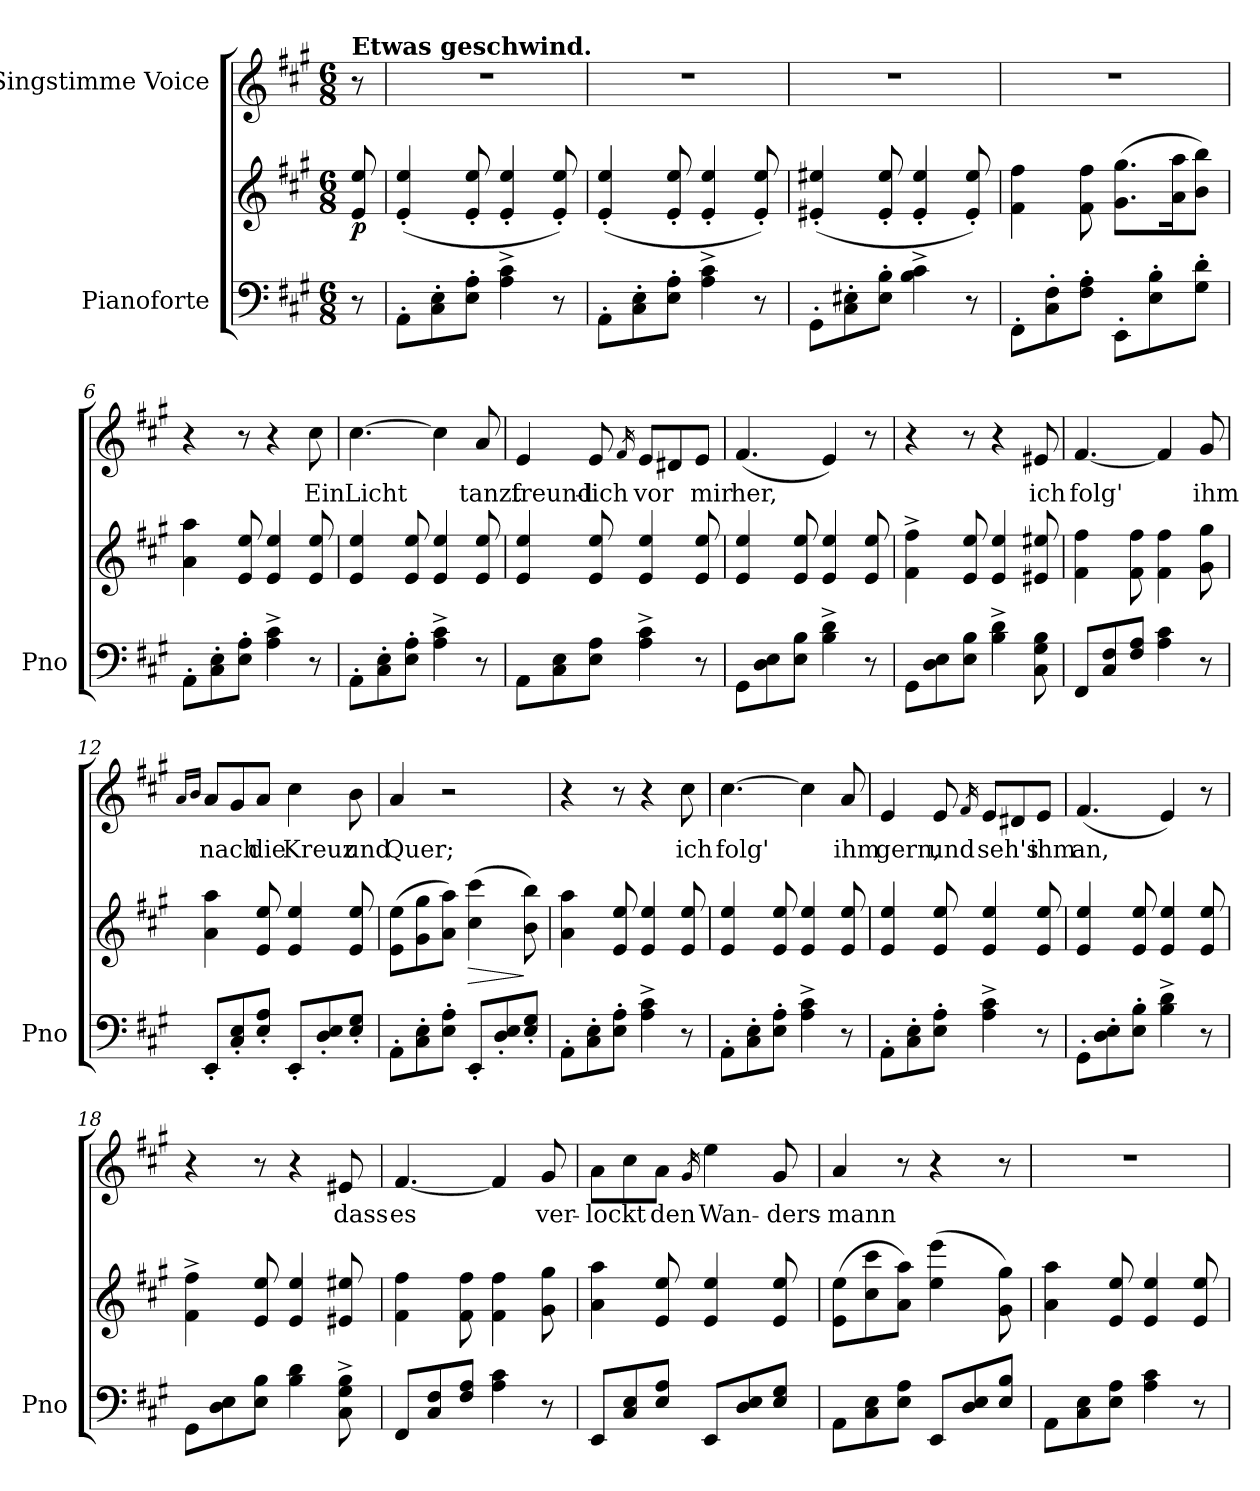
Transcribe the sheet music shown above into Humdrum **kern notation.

**kern	**kern	**dynam	**kern	**text
*part2	*part2	*part2	*part1	*part1
*staff3	*staff2	*staff2/3	*staff1	*staff1
*I"Pianoforte	*	*	*I"Singstimme Voice	*
*I'Pno	*	*	*	*
*clefF4	*clefG2	*	*clefG2	*
*k[f#c#g#]	*k[f#c#g#]	*	*k[f#c#g#]	*
*M6/8	*M6/8	*	*M6/8	*
*MM80	*MM80	*	*MM80	*
=1	=1	=1	=1	=1
!	!	!	!LO:TX:a:B:t=Etwas geschwind.	!
!	!	!LO:DY:b	!	!
8r	8e/ 8ee/	p	8r	.
=2	=2	=2	=2	=2
8AA'\L	(<4e/' 4ee/'	.	2.r	.
8C#\' 8E\'	.	.	.	.
8E\' 8A\'J	8e/' 8ee/'	.	.	.
4A\^ 4c#\^	4e/' 4ee/'	.	.	.
8r	8e/' 8ee/')	.	.	.
=3	=3	=3	=3	=3
8AA'\L	(<4e/' 4ee/'	.	2.r	.
8C#\' 8E\'	.	.	.	.
8E\' 8A\'J	8e/' 8ee/'	.	.	.
4A\^ 4c#\^	4e/' 4ee/'	.	.	.
8r	8e/' 8ee/')	.	.	.
=4	=4	=4	=4	=4
8GG#'\L	(<4e#X/' 4ee#X/'	.	2.r	.
8C#\' 8E#X\'	.	.	.	.
8E#\' 8B\'J	8e#/' 8ee#/'	.	.	.
4B\^ 4c#\^	4e#/' 4ee#/'	.	.	.
8r	8e#/' 8ee#/')	.	.	.
=5	=5	=5	=5	=5
8FF#'\L	4f#\ 4ff#\	.	2.r	.
8C#\' 8F#\'	.	.	.	.
8F#\' 8A\'J	8f#\ 8ff#\	.	.	.
8EE'\L	(>8.g#\ 8.gg#\L	.	.	.
8E\' 8B\'	.	.	.	.
.	16a\ 16aa\K	.	.	.
8G#\' 8d\'J	8b\ 8bb\J)	.	.	.
=6	=6	=6	=6	=6
8AA'\L	4a\ 4aa\	.	4r	.
8C#\' 8E\'	.	.	.	.
8E\' 8A\'J	8e/ 8ee/	.	8r	.
4A\^ 4c#\^	4e/ 4ee/	.	4r	.
!	!	!	!	!LO:LY:b
8r	8e/ 8ee/	.	8cc#\	Ein
!!LO:LB:g=z
=7	=7	=7	=7	=7
!	!	!	!	!LO:LY:b
8AA'\L	4e/ 4ee/	.	[4.cc#\	Licht
8C#\' 8E\'	.	.	.	.
8E\' 8A\'J	8e/ 8ee/	.	.	.
4A\^ 4c#\^	4e/ 4ee/	.	4cc#\]	.
!	!	!	!	!LO:LY:b
8r	8e/ 8ee/	.	8a/	tanzt
=8	=8	=8	=8	=8
!	!	!	!	!LO:LY:b
8AA\L	4e/ 4ee/	.	4e/	freund-
8C#\ 8E\	.	.	.	.
!	!	!	!	!LO:LY:b
8E\ 8A\J	8e/ 8ee/	.	8e/	-lich
.	.	.	16qf#/	.
!	!	!	!	!LO:LY:b
4A\^ 4c#\^	4e/ 4ee/	.	8e/L	vor
.	.	.	8d#X/	.
!	!	!	!	!LO:LY:b
8r	8e/ 8ee/	.	8e/J	mir
=9	=9	=9	=9	=9
!	!	!	!	!LO:LY:b
8GG#\L	4e/ 4ee/	.	(<4.f#/	her,
8D\ 8E\	.	.	.	.
8E\ 8B\J	8e/ 8ee/	.	.	.
4B\^ 4d\^	4e/ 4ee/	.	4e/)	.
8r	8e/ 8ee/	.	8r	.
=10	=10	=10	=10	=10
8GG#\L	4f#\^ 4ff#\^	.	4r	.
8D\ 8E\	.	.	.	.
8E\ 8B\J	8e/ 8ee/	.	8r	.
4B\^ 4d\^	4e/ 4ee/	.	4r	.
!	!	!	!	!LO:LY:b
8C#\ 8G#\ 8B\	8e#X/ 8ee#X/	.	8e#X/	ich
=11	=11	=11	=11	=11
!	!	!	!	!LO:LY:b
8FF#/L	4f#\ 4ff#\	.	[4.f#/	folg'
8C#/ 8F#/	.	.	.	.
8F#/ 8A/J	8f#\ 8ff#\	.	.	.
4A\ 4c#\	4f#\ 4ff#\	.	4f#/]	.
!	!	!	!	!LO:LY:b
8r	8g#\ 8gg#\	.	8g#/	ihm
!!LO:LB:g=z
=12	=12	=12	=12	=12
.	.	.	16qa/LL	.
.	.	.	16qb/JJ	.
!	!	!	!	!LO:LY:b
8EE'/L	4a\ 4aa\	.	8a/L	nach
8C#/' 8E/'	.	.	8g#/	.
!	!	!	!	!LO:LY:b
8E/' 8A/'J	8e/ 8ee/	.	8a/J	die
!	!	!	!	!LO:LY:b
8EE'/L	4e/ 4ee/	.	4cc#\	Kreuz
8D/' 8E/'	.	.	.	.
!	!	!	!	!LO:LY:b
8E/' 8G#/'J	8e/ 8ee/	.	8b\	und
=13	=13	=13	=13	=13
!	!	!	!	!LO:LY:b
8AA'\L	(>8e\ 8ee\L	.	4a/	Quer;
8C#\' 8E\'	8g#\ 8gg#\	.	.	.
8E\' 8A\'J	8a\ 8aa\J)	.	2r	.
!	!	!LO:HP:b	!	!
8EE'/L	(>4cc#\ 4ccc#\	>	.	.
8D/' 8E/'	.	.	.	.
8E/' 8G#/'J	8b\ 8bb\)	]	.	.
=14	=14	=14	=14	=14
8AA'\L	4a\ 4aa\	.	4r	.
8C#\' 8E\'	.	.	.	.
8E\' 8A\'J	8e/ 8ee/	.	8r	.
4A\^ 4c#\^	4e/ 4ee/	.	4r	.
!	!	!	!	!LO:LY:b
8r	8e/ 8ee/	.	8cc#\	ich
=15	=15	=15	=15	=15
!	!	!	!	!LO:LY:b
8AA'\L	4e/ 4ee/	.	[4.cc#\	folg'
8C#\' 8E\'	.	.	.	.
8E\' 8A\'J	8e/ 8ee/	.	.	.
4A\^ 4c#\^	4e/ 4ee/	.	4cc#\]	.
!	!	!	!	!LO:LY:b
8r	8e/ 8ee/	.	8a/	ihm
=16	=16	=16	=16	=16
!	!	!	!	!LO:LY:b
8AA'\L	4e/ 4ee/	.	4e/	gern,
8C#\' 8E\'	.	.	.	.
!	!	!	!	!LO:LY:b
8E\' 8A\'J	8e/ 8ee/	.	8e/	und
.	.	.	16qf#/	.
!	!	!	!	!LO:LY:b
4A\^ 4c#\^	4e/ 4ee/	.	8e/L	seh's
.	.	.	8d#X/	.
!	!	!	!	!LO:LY:b
8r	8e/ 8ee/	.	8e/J	ihm
!!LO:PB:g=z
=17	=17	=17	=17	=17
!	!	!	!	!LO:LY:b
8GG#'\L	4e/ 4ee/	.	(<4.f#/	an,
8D\' 8E\'	.	.	.	.
8E\' 8B\'J	8e/ 8ee/	.	.	.
4B\^ 4d\^	4e/ 4ee/	.	4e/)	.
8r	8e/ 8ee/	.	8r	.
=18	=18	=18	=18	=18
8GG#\L	4f#\^ 4ff#\^	.	4r	.
8D\ 8E\	.	.	.	.
8E\ 8B\J	8e/ 8ee/	.	8r	.
4B\ 4d\	4e/ 4ee/	.	4r	.
!	!	!	!	!LO:LY:b
8C#\^ 8G#\^ 8B\^	8e#X/ 8ee#X/	.	8e#X/	dass
=19	=19	=19	=19	=19
!	!	!	!	!LO:LY:b
8FF#/L	4f#\ 4ff#\	.	[4.f#/	es
8C#/ 8F#/	.	.	.	.
8F#/ 8A/J	8f#\ 8ff#\	.	.	.
4A\ 4c#\	4f#\ 4ff#\	.	4f#/]	.
!	!	!	!	!LO:LY:b
8r	8g#\ 8gg#\	.	8g#/	ver-
=20	=20	=20	=20	=20
!	!	!	!	!LO:LY:b
8EE/L	4a\ 4aa\	.	8a\L	-lockt
8C#/ 8E/	.	.	8cc#\	.
!	!	!	!	!LO:LY:b
8E/ 8A/J	8e/ 8ee/	.	8a\J	den
.	.	.	16qg#/	.
!	!	!	!	!LO:LY:b
8EE/L	4e/ 4ee/	.	4ee\	Wan-
8D/ 8E/	.	.	.	.
!	!	!	!	!LO:LY:b
8E/ 8G#/J	8e/ 8ee/	.	8g#/	-ders-
=21	=21	=21	=21	=21
!	!	!	!	!LO:LY:b
8AA\L	(>8e\ 8ee\L	.	4a/	-mann
8C#\ 8E\	8cc#\ 8ccc#\	.	.	.
8E\ 8A\J	8a\ 8aa\J)	.	8r	.
8EE/L	(>4ee\ 4eee\	.	4r	.
8D/ 8E/	.	.	.	.
8E/ 8B/J	8g#\ 8gg#\)	.	8r	.
!!LO:LB:g=z
=22	=22	=22	=22	=22
8AA\L	4a\ 4aa\	.	2.r	.
8C#\ 8E\	.	.	.	.
8E\ 8A\J	8e/ 8ee/	.	.	.
4A\ 4c#\	4e/ 4ee/	.	.	.
8r	8e/ 8ee/	.	.	.
=	=	=	=	=
*-	*-	*-	*-	*-
